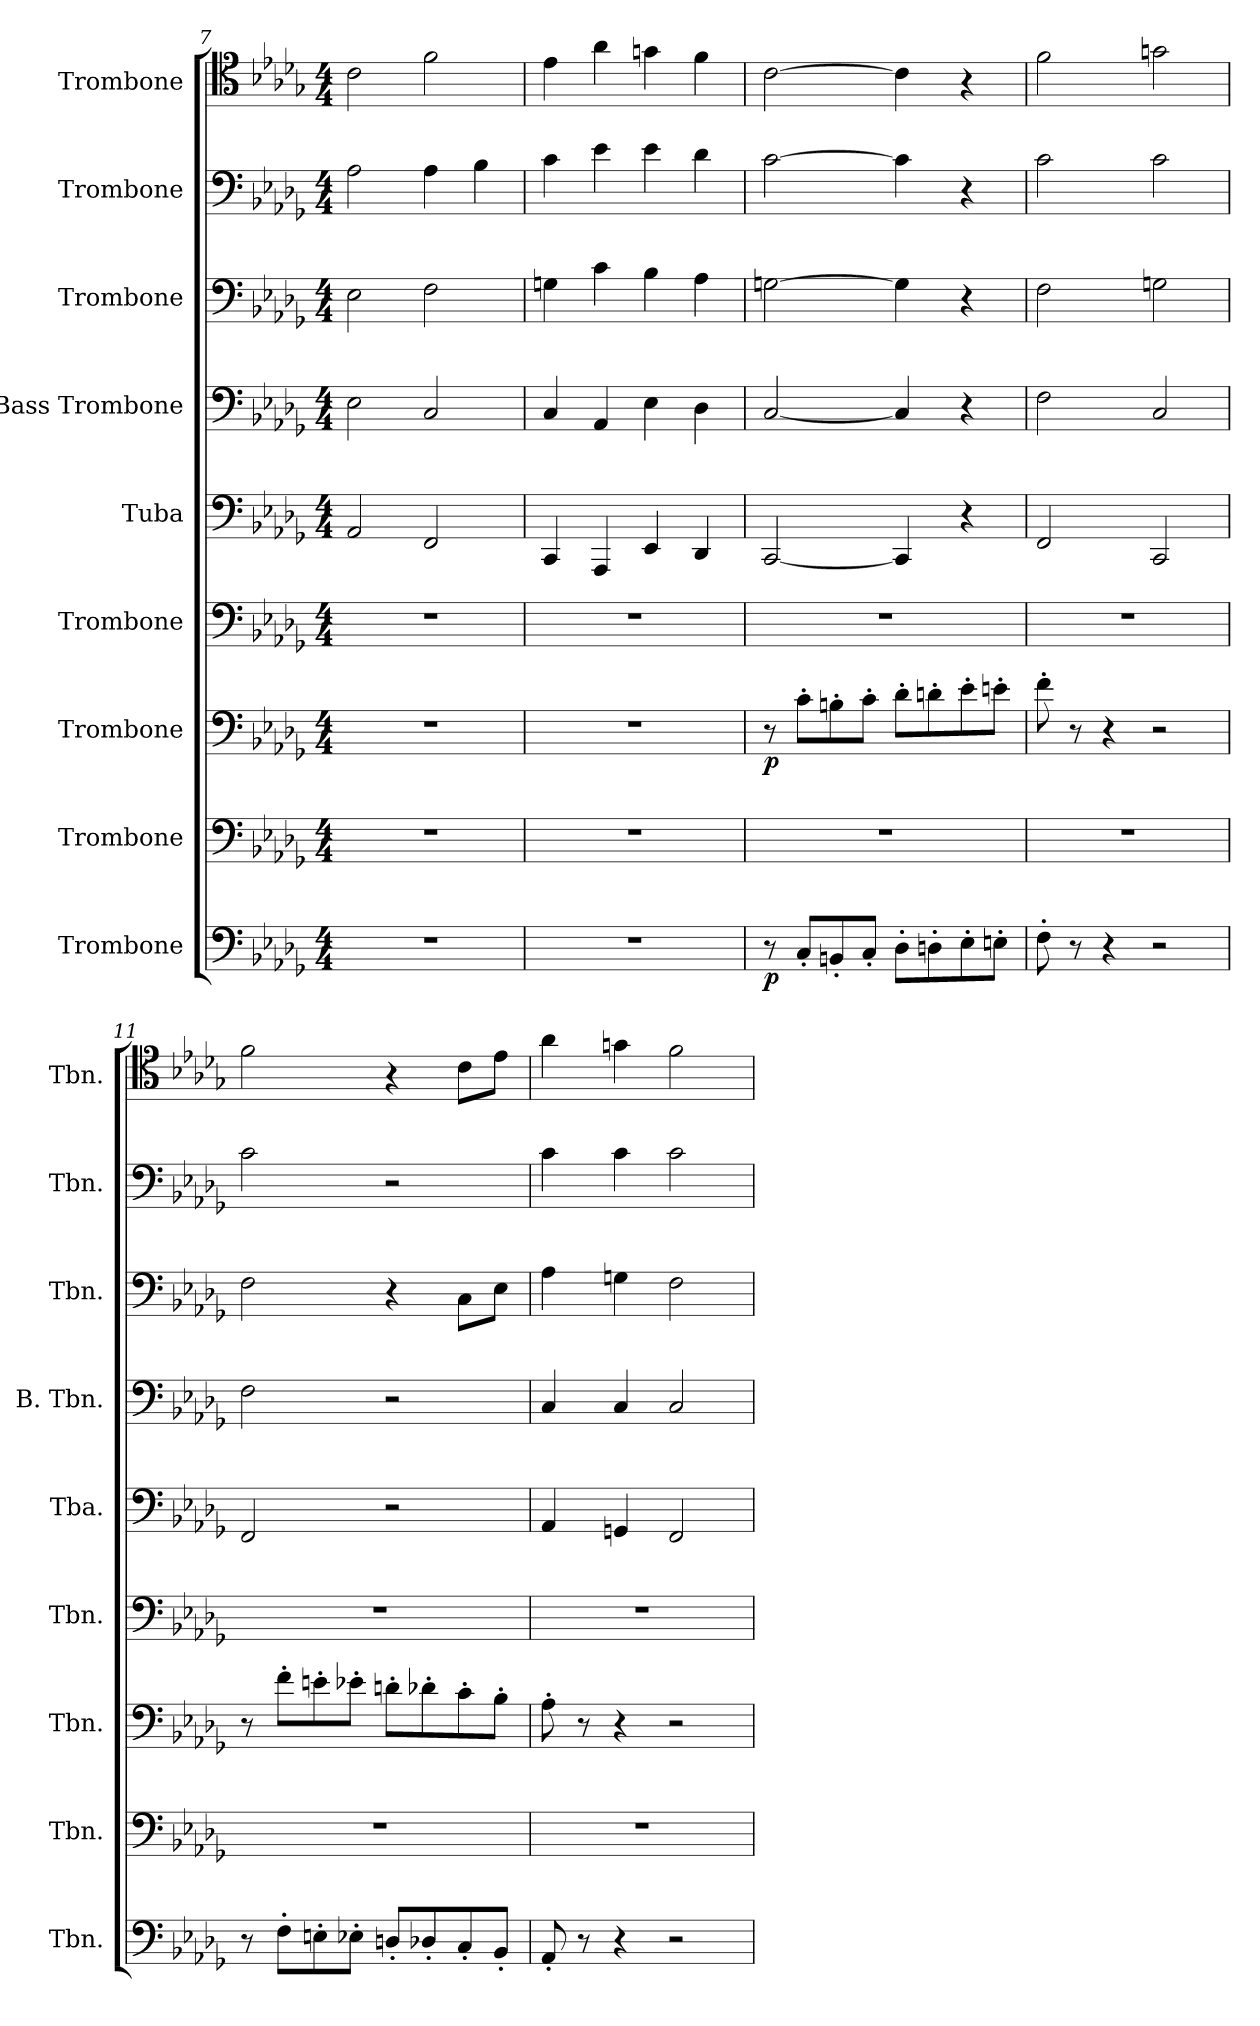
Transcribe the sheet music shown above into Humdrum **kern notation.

**kern	**dynam	**kern	**kern	**dynam	**kern	**kern	**kern	**kern	**kern	**kern
*part9	*part9	*part8	*part7	*part7	*part6	*part5	*part4	*part3	*part2	*part1
*staff9	*staff9	*staff8	*staff7	*staff7	*staff6	*staff5	*staff4	*staff3	*staff2	*staff1
*I"Trombone	*	*I"Trombone	*I"Trombone	*	*I"Trombone	*I"Tuba	*I"Bass Trombone	*I"Trombone	*I"Trombone	*I"Trombone
*I'Tbn.	*	*I'Tbn.	*I'Tbn.	*	*I'Tbn.	*I'Tba.	*I'B. Tbn.	*I'Tbn.	*I'Tbn.	*I'Tbn.
*clefF4	*	*clefF4	*clefF4	*	*clefF4	*clefF4	*clefF4	*clefF4	*clefF4	*clefC4
*k[b-e-a-d-g-]	*	*k[b-e-a-d-g-]	*k[b-e-a-d-g-]	*	*k[b-e-a-d-g-]	*k[b-e-a-d-g-]	*k[b-e-a-d-g-]	*k[b-e-a-d-g-]	*k[b-e-a-d-g-]	*k[b-e-a-d-g-]
*M4/4	*	*M4/4	*M4/4	*	*M4/4	*M4/4	*M4/4	*M4/4	*M4/4	*M4/4
=7	=7	=7	=7	=7	=7	=7	=7	=7	=7	=7
1r	.	1r	1r	.	1r	2AA-/	2E-\	2E-\	2A-\	2c\
.	.	.	.	.	.	2FF/	2C/	2F\	4A-\	2f\
.	.	.	.	.	.	.	.	.	4B-\	.
=8	=8	=8	=8	=8	=8	=8	=8	=8	=8	=8
1r	.	1r	1r	.	1r	4CC/	4C/	4Gn\	4c\	4e-\
.	.	.	.	.	.	4AAA-/	4AA-/	4c\	4e-\	4a-\
.	.	.	.	.	.	4EE-/	4E-\	4B-\	4e-\	4gn\
.	.	.	.	.	.	4DD-/	4D-\	4A-\	4d-\	4f\
!!LO:PB:g=z
=9	=9	=9	=9	=9	=9	=9	=9	=9	=9	=9
!	!LO:DY:b	!	!	!LO:DY:b	!	!	!	!	!	!
8r	p	1r	8r	p	1r	[2CC/	[2C/	[2Gn\	[2c\	[2c\
8C'/L	.	.	8c'\L	.	.	.	.	.	.	.
8BBn'/	.	.	8Bn'\	.	.	.	.	.	.	.
8C'/J	.	.	8c'\J	.	.	.	.	.	.	.
8D-'\L	.	.	8d-'\L	.	.	4CC/]	4C/]	4G\]	4c\]	4c\]
8Dn'\	.	.	8dn'\	.	.	.	.	.	.	.
8E-'\	.	.	8e-'\	.	.	4r	4r	4r	4r	4r
8En'\J	.	.	8en'\J	.	.	.	.	.	.	.
=10	=10	=10	=10	=10	=10	=10	=10	=10	=10	=10
8F'\	.	1r	8f'\	.	1r	2FF/	2F\	2F\	2c\	2f\
8r	.	.	8r	.	.	.	.	.	.	.
4r	.	.	4r	.	.	.	.	.	.	.
2r	.	.	2r	.	.	2CC/	2C/	2Gn\	2c\	2gn\
=11	=11	=11	=11	=11	=11	=11	=11	=11	=11	=11
8r	.	1r	8r	.	1r	2FF/	2F\	2F\	2c\	2f\
8F'\L	.	.	8f'\L	.	.	.	.	.	.	.
8En'\	.	.	8en'\	.	.	.	.	.	.	.
8E-X'\J	.	.	8e-X'\J	.	.	.	.	.	.	.
8Dn'/L	.	.	8dn'\L	.	.	2r	2r	4r	2r	4r
8D-X'/	.	.	8d-X'\	.	.	.	.	.	.	.
8C'/	.	.	8c'\	.	.	.	.	8C\L	.	8c\L
8BB-'/J	.	.	8B-'\J	.	.	.	.	8E-\J	.	8e-\J
=12	=12	=12	=12	=12	=12	=12	=12	=12	=12	=12
8AA-'/	.	1r	8A-'\	.	1r	4AA-/	4C/	4A-\	4c\	4a-\
8r	.	.	8r	.	.	.	.	.	.	.
4r	.	.	4r	.	.	4GGn/	4C/	4Gn\	4c\	4gn\
2r	.	.	2r	.	.	2FF/	2C/	2F\	2c\	2f\
=	=	=	=	=	=	=	=	=	=	=
*-	*-	*-	*-	*-	*-	*-	*-	*-	*-	*-
